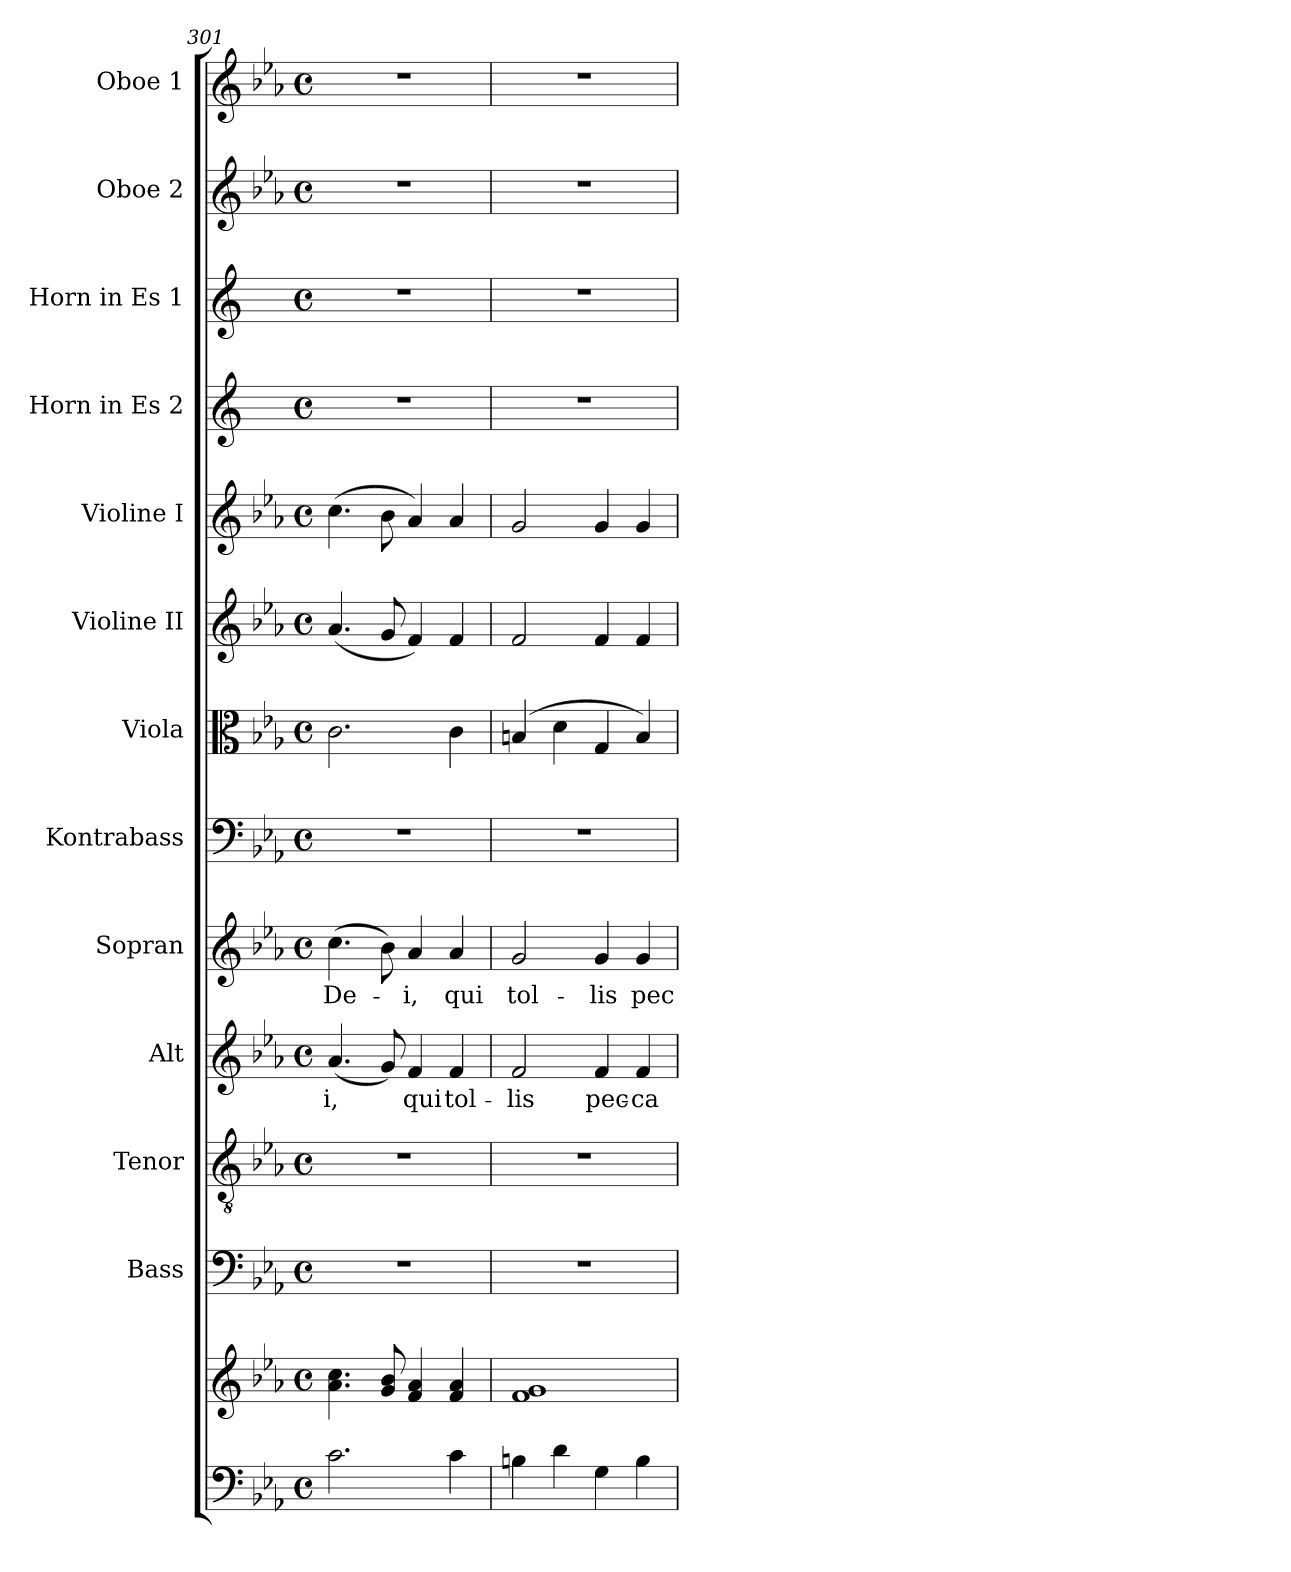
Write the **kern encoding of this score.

**kern	**kern	**kern	**kern	**kern	**text	**kern	**text	**kern	**kern	**kern	**kern	**kern	**kern	**kern	**kern
*part13	*part13	*part12	*part11	*part10	*part10	*part9	*part9	*part8	*part7	*part6	*part5	*part4	*part3	*part2	*part1
*staff14	*staff13	*staff12	*staff11	*staff10	*staff10	*staff9	*staff9	*staff8	*staff7	*staff6	*staff5	*staff4	*staff3	*staff2	*staff1
*	*	*I"Bass	*I"Tenor	*I"Alt	*	*I"Sopran	*	*I"Kontrabass	*I"Viola	*I"Violine II	*I"Violine I	*I"Horn in Es 2	*I"Horn in Es 1	*I"Oboe 2	*I"Oboe 1
*	*	*I'B.	*I'T.	*I'A.	*	*I'S.	*	*I'Kb.	*I'Vla.	*I'Vl. II	*I'Vl. I	*I'Hr. 2	*I'Hr. 1	*I'Ob. 2	*I'Ob. 1
*clefF4	*clefG2	*clefF4	*clefGv2	*clefG2	*	*clefG2	*	*clefF4	*clefC3	*clefG2	*clefG2	*clefG2	*clefG2	*clefG2	*clefG2
*	*	*	*	*	*	*	*	*ITrd7c12	*	*	*	*ITrd5c9	*ITrd5c9	*	*
*k[b-e-a-]	*k[b-e-a-]	*k[b-e-a-]	*k[b-e-a-]	*k[b-e-a-]	*	*k[b-e-a-]	*	*k[b-e-a-]	*k[b-e-a-]	*k[b-e-a-]	*k[b-e-a-]	*k[b-e-a-]	*k[b-e-a-]	*k[b-e-a-]	*k[b-e-a-]
*E-:	*E-:	*E-:	*E-:	*E-:	*	*E-:	*	*E-:	*E-:	*E-:	*E-:	*E-:	*E-:	*E-:	*E-:
*M4/4	*M4/4	*M4/4	*M4/4	*M4/4	*	*M4/4	*	*M4/4	*M4/4	*M4/4	*M4/4	*M4/4	*M4/4	*M4/4	*M4/4
*met(c)	*met(c)	*met(c)	*met(c)	*met(c)	*	*met(c)	*	*met(c)	*met(c)	*met(c)	*met(c)	*met(c)	*met(c)	*met(c)	*met(c)
=301	=301	=301	=301	=301	=301	=301	=301	=301	=301	=301	=301	=301	=301	=301	=301
!	!	!	!	!	!LO:LY:b	!	!LO:LY:b	!	!	!	!	!	!	!	!
2.c\	4.a-\ 4.cc\	1r	1r	(<4.a-/	-i,	(>4.cc\	De-	1r	2.c\	(<4.a-/	(>4.cc\	1r	1r	1r	1r
.	8g/ 8b-/	.	.	8g/)	.	8b-\)	.	.	.	8g/	8b-\	.	.	.	.
!	!	!	!	!	!LO:LY:b	!	!LO:LY:b	!	!	!	!	!	!	!	!
.	4f/ 4a-/	.	.	4f/	qui	4a-/	-i,	.	.	4f/)	4a-/)	.	.	.	.
!	!	!	!	!	!LO:LY:b	!	!LO:LY:b	!	!	!	!	!	!	!	!
4c\	4f/ 4a-/	.	.	4f/	tol-	4a-/	qui	.	4c\	4f/	4a-/	.	.	.	.
=302	=302	=302	=302	=302	=302	=302	=302	=302	=302	=302	=302	=302	=302	=302	=302
!	!	!	!	!	!LO:LY:b	!	!LO:LY:b	!	!	!	!	!	!	!	!
4Bn\	1f 1g	1r	1r	2f/	-lis	2g/	tol-	1r	(4Bn/	2f/	2g/	1r	1r	1r	1r
4d\	.	.	.	.	.	.	.	.	4d\	.	.	.	.	.	.
!	!	!	!	!	!LO:LY:b	!	!LO:LY:b	!	!	!	!	!	!	!	!
4G\	.	.	.	4f/	pec-	4g/	-lis	.	4G/	4f/	4g/	.	.	.	.
!	!	!	!	!	!LO:LY:b	!	!LO:LY:b	!	!	!	!	!	!	!	!
4B\	.	.	.	4f/	-ca-	4g/	pec-	.	4B/)	4f/	4g/	.	.	.	.
=	=	=	=	=	=	=	=	=	=	=	=	=	=	=	=
*-	*-	*-	*-	*-	*-	*-	*-	*-	*-	*-	*-	*-	*-	*-	*-
